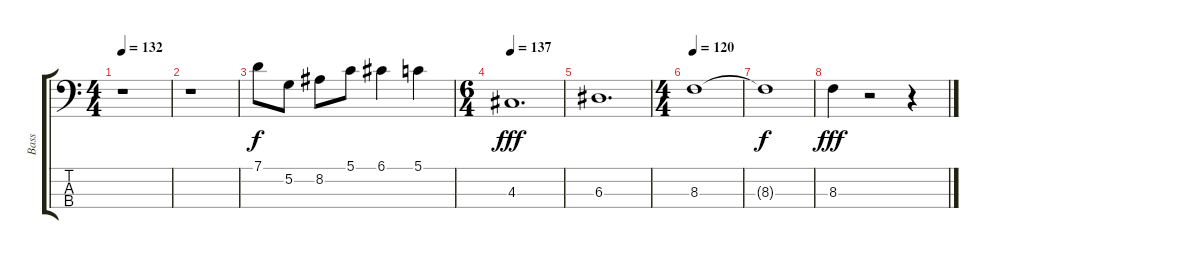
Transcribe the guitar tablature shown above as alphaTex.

\track ("Bass" "Bass") {instrument fretlessbass}
\staff {score tabs}
\tuning (G2 D2 A1 E1) {hide}
\ts (4 4)
\tempo 132
\clef f4
\ks c
r.1{dy f} |
r.1 |
7.1.8 5.2.8 8.2.8 5.1.8 6.1.4 5.1.4 |
\ts (6 4)
\tempo 137
4.3.1{d dy fff} |
6.3.1{d} |
\ts (4 4)
\tempo 120
8.3.1 |
8.3{t}.1{dy f} |
8.3.4{dy fff} r.2 r.4
